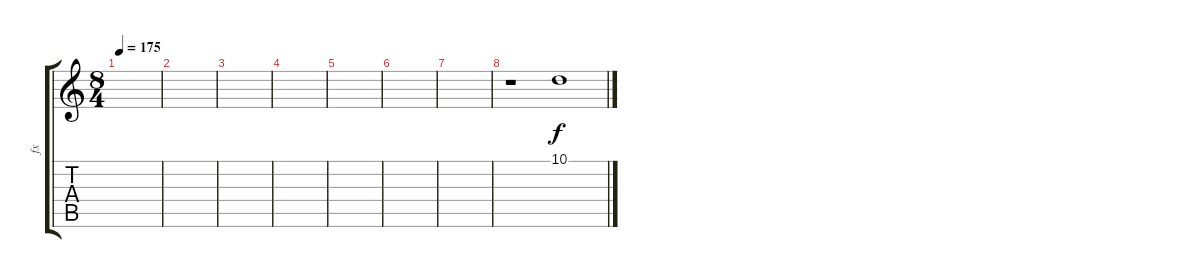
\track ("fx" "fx") {instrument reversecymbal}
\staff {score tabs}
\tuning (E4 B3 G3 D3 A2 E2) {hide}
\ts (8 4)
\tempo 175
\clef g2
\ks c
|
|
|
|
|
|
|
r.1 10.1.1
